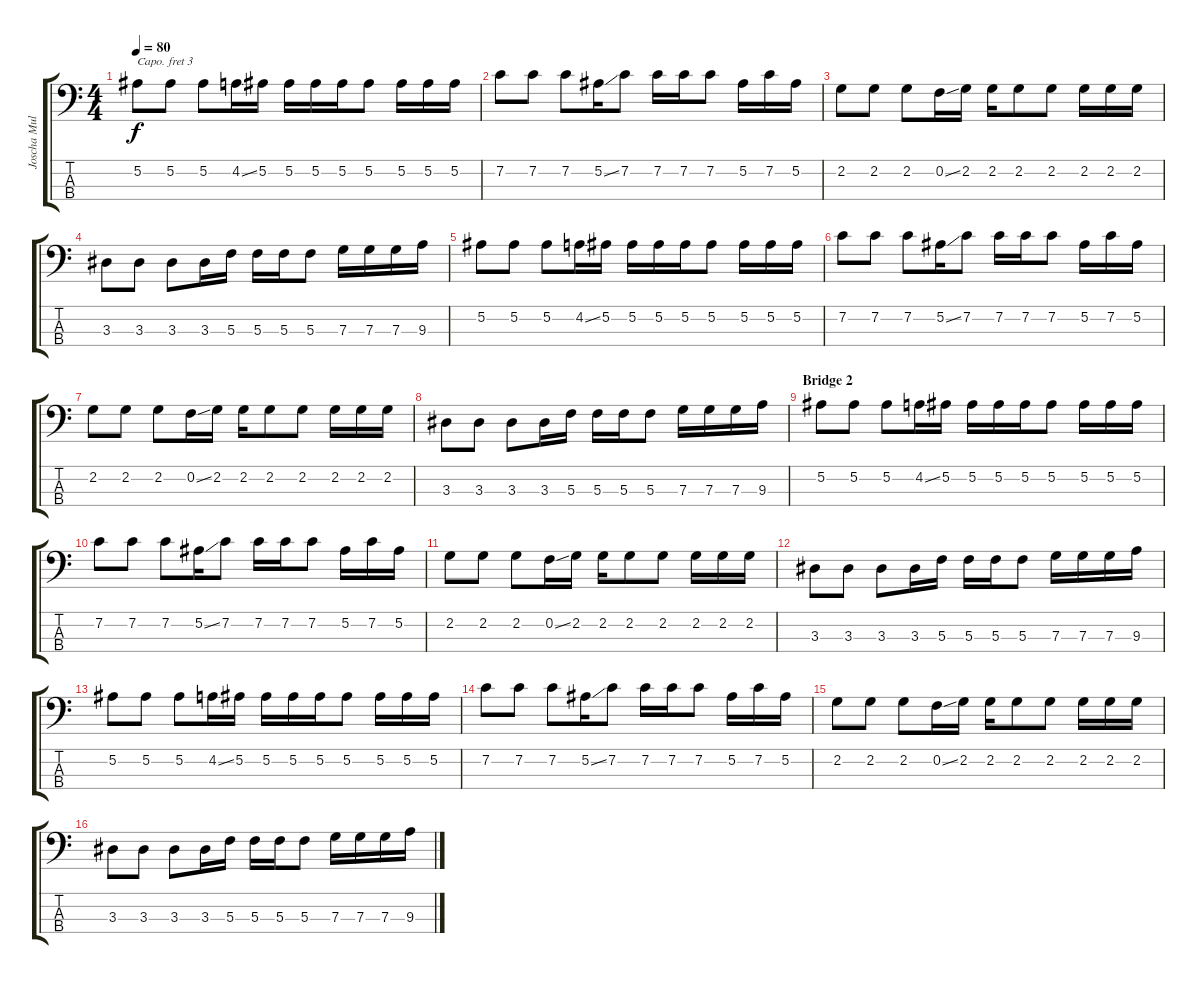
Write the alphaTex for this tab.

\track ("Joscha Mulorz" "Joscha Mul") {instrument electricbassfinger}
\staff {score tabs}
\capo 3
\tuning (G2 D2 A1 E1) {hide}
\ts (4 4)
\tempo 80
\clef f4
\ks c
5.2.8{dy f} 5.2.8 5.2.8 4.2{ss}.16 5.2.16 5.2.16 5.2.16 5.2.16 5.2.8 5.2.16 5.2.16 5.2.16 |
7.2.8 7.2.8 7.2.8 5.2{ss}.16 7.2.8 7.2.16 7.2.16 7.2.8 5.2.16 7.2.16 5.2.16 |
2.2.8 2.2.8 2.2.8 0.2{ss}.16 2.2.16 2.2.16 2.2.8 2.2.8 2.2.16 2.2.16 2.2.16 |
3.3.8 3.3.8 3.3.8 3.3.16 5.3.16 5.3.16 5.3.16 5.3.8 7.3.16 7.3.16 7.3.16 9.3.16 |
5.2.8 5.2.8 5.2.8 4.2{ss}.16 5.2.16 5.2.16 5.2.16 5.2.16 5.2.8 5.2.16 5.2.16 5.2.16 |
7.2.8 7.2.8 7.2.8 5.2{ss}.16 7.2.8 7.2.16 7.2.16 7.2.8 5.2.16 7.2.16 5.2.16 |
2.2.8 2.2.8 2.2.8 0.2{ss}.16 2.2.16 2.2.16 2.2.8 2.2.8 2.2.16 2.2.16 2.2.16 |
3.3.8 3.3.8 3.3.8 3.3.16 5.3.16 5.3.16 5.3.16 5.3.8 7.3.16 7.3.16 7.3.16 9.3.16 |
\section ("" "Bridge 2")
5.2.8 5.2.8 5.2.8 4.2{ss}.16 5.2.16 5.2.16 5.2.16 5.2.16 5.2.8 5.2.16 5.2.16 5.2.16 |
7.2.8 7.2.8 7.2.8 5.2{ss}.16 7.2.8 7.2.16 7.2.16 7.2.8 5.2.16 7.2.16 5.2.16 |
2.2.8 2.2.8 2.2.8 0.2{ss}.16 2.2.16 2.2.16 2.2.8 2.2.8 2.2.16 2.2.16 2.2.16 |
3.3.8 3.3.8 3.3.8 3.3.16 5.3.16 5.3.16 5.3.16 5.3.8 7.3.16 7.3.16 7.3.16 9.3.16 |
5.2.8 5.2.8 5.2.8 4.2{ss}.16 5.2.16 5.2.16 5.2.16 5.2.16 5.2.8 5.2.16 5.2.16 5.2.16 |
7.2.8 7.2.8 7.2.8 5.2{ss}.16 7.2.8 7.2.16 7.2.16 7.2.8 5.2.16 7.2.16 5.2.16 |
2.2.8 2.2.8 2.2.8 0.2{ss}.16 2.2.16 2.2.16 2.2.8 2.2.8 2.2.16 2.2.16 2.2.16 |
3.3.8 3.3.8 3.3.8 3.3.16 5.3.16 5.3.16 5.3.16 5.3.8 7.3.16 7.3.16 7.3.16 9.3.16
